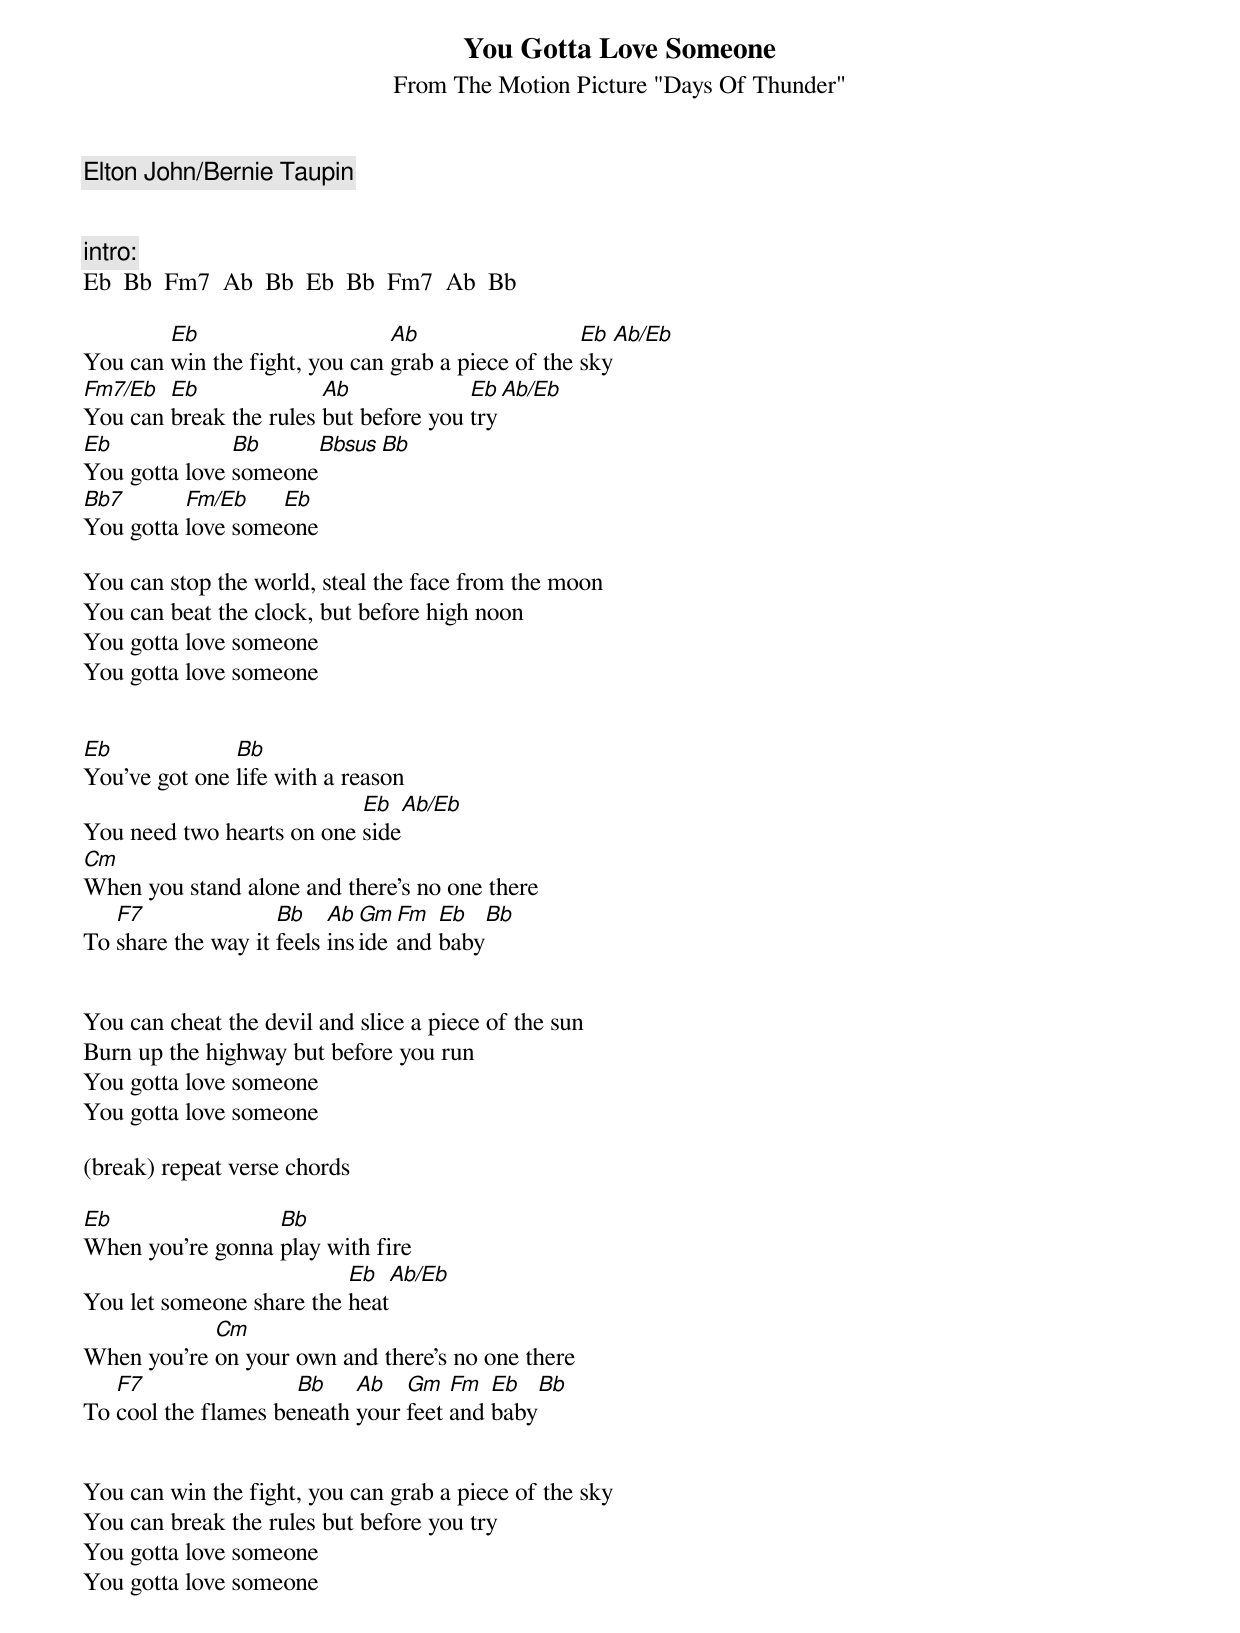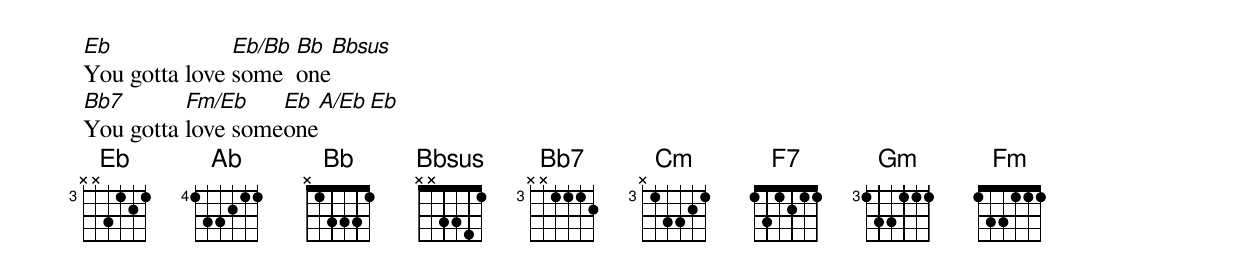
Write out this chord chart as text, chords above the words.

You Gotta Love Someone
From The Motion Picture "Days Of Thunder"
Elton John/Bernie Taupin


intro:
Eb  Bb  Fm7  Ab  Bb  Eb  Bb  Fm7  Ab  Bb

        Eb                     Ab                  Eb   Ab/Eb
You can win the fight, you can grab a piece of the sky
Fm7/Eb  Eb              Ab             Eb               Ab/Eb
You can break the rules but before you try
Eb             Bb       Bbsus  Bb
You gotta love someone
Bb7       Fm/Eb    Eb
You gotta love someone

You can stop the world, steal the face from the moon
You can beat the clock, but before high noon
You gotta love someone
You gotta love someone


Eb             Bb
You've got one life with a reason
                           Eb      Ab/Eb
You need two hearts on one side
Cm
When you stand alone and there's no one there
   F7               Bb    Ab Gm  Fm  Eb        Bb
To share the way it feels inside and baby


You can cheat the devil and slice a piece of the sun
Burn up the highway but before you run
You gotta love someone
You gotta love someone

(break) repeat verse chords

Eb                Bb
When you're gonna play with fire
                          Eb     Ab/Eb
You let someone share the heat
            Cm
When you're on your own and there's no one there
   F7                Bb    Ab   Gm   Fm  Eb     Bb
To cool the flames beneath your feet and baby


You can win the fight, you can grab a piece of the sky
You can break the rules but before you try
You gotta love someone
You gotta love someone

Eb             Eb/Bb Bb   Bbsus
You gotta love some  one
Bb7       Fm/Eb    Eb     A/Eb  Eb
You gotta love someone
